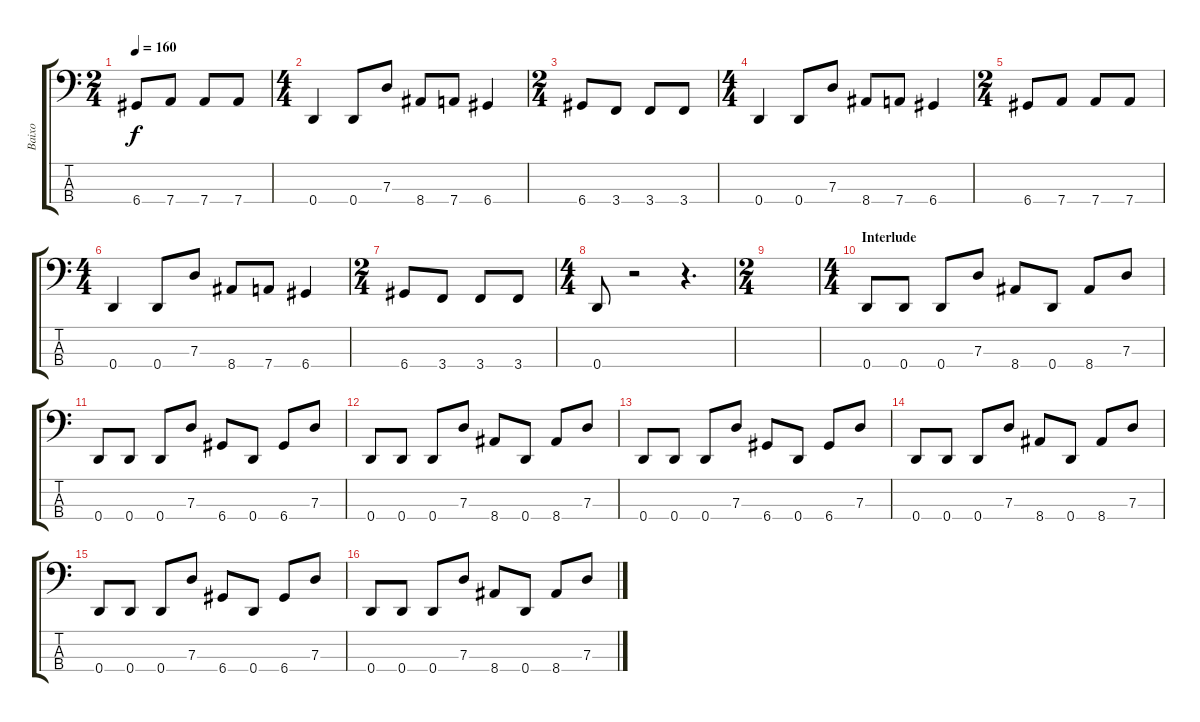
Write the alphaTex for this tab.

\track ("Baixo" "Baixo") {instrument electricbassfinger}
\staff {score tabs}
\tuning (F2 C2 G1 D1) {hide}
\ts (2 4)
\tempo 160
\clef f4
\ks c
6.4.8{dy f} 7.4.8 7.4.8 7.4.8 |
\ts (4 4)
0.4.4 0.4.8 7.3.8 8.4.8 7.4.8 6.4.4 |
\ts (2 4)
6.4.8 3.4.8 3.4.8 3.4.8 |
\ts (4 4)
0.4.4 0.4.8 7.3.8 8.4.8 7.4.8 6.4.4 |
\ts (2 4)
6.4.8 7.4.8 7.4.8 7.4.8 |
\ts (4 4)
0.4.4 0.4.8 7.3.8 8.4.8 7.4.8 6.4.4 |
\ts (2 4)
6.4.8 3.4.8 3.4.8 3.4.8 |
\ts (4 4)
0.4.8 r.2 r.4{d} |
\ts (2 4)
|
\ts (4 4)
\section ("" "Interlude")
0.4.8 0.4.8 0.4.8 7.3.8 8.4.8 0.4.8 8.4.8 7.3.8 |
0.4.8 0.4.8 0.4.8 7.3.8 6.4.8 0.4.8 6.4.8 7.3.8 |
0.4.8 0.4.8 0.4.8 7.3.8 8.4.8 0.4.8 8.4.8 7.3.8 |
0.4.8 0.4.8 0.4.8 7.3.8 6.4.8 0.4.8 6.4.8 7.3.8 |
0.4.8 0.4.8 0.4.8 7.3.8 8.4.8 0.4.8 8.4.8 7.3.8 |
0.4.8 0.4.8 0.4.8 7.3.8 6.4.8 0.4.8 6.4.8 7.3.8 |
0.4.8 0.4.8 0.4.8 7.3.8 8.4.8 0.4.8 8.4.8 7.3.8
